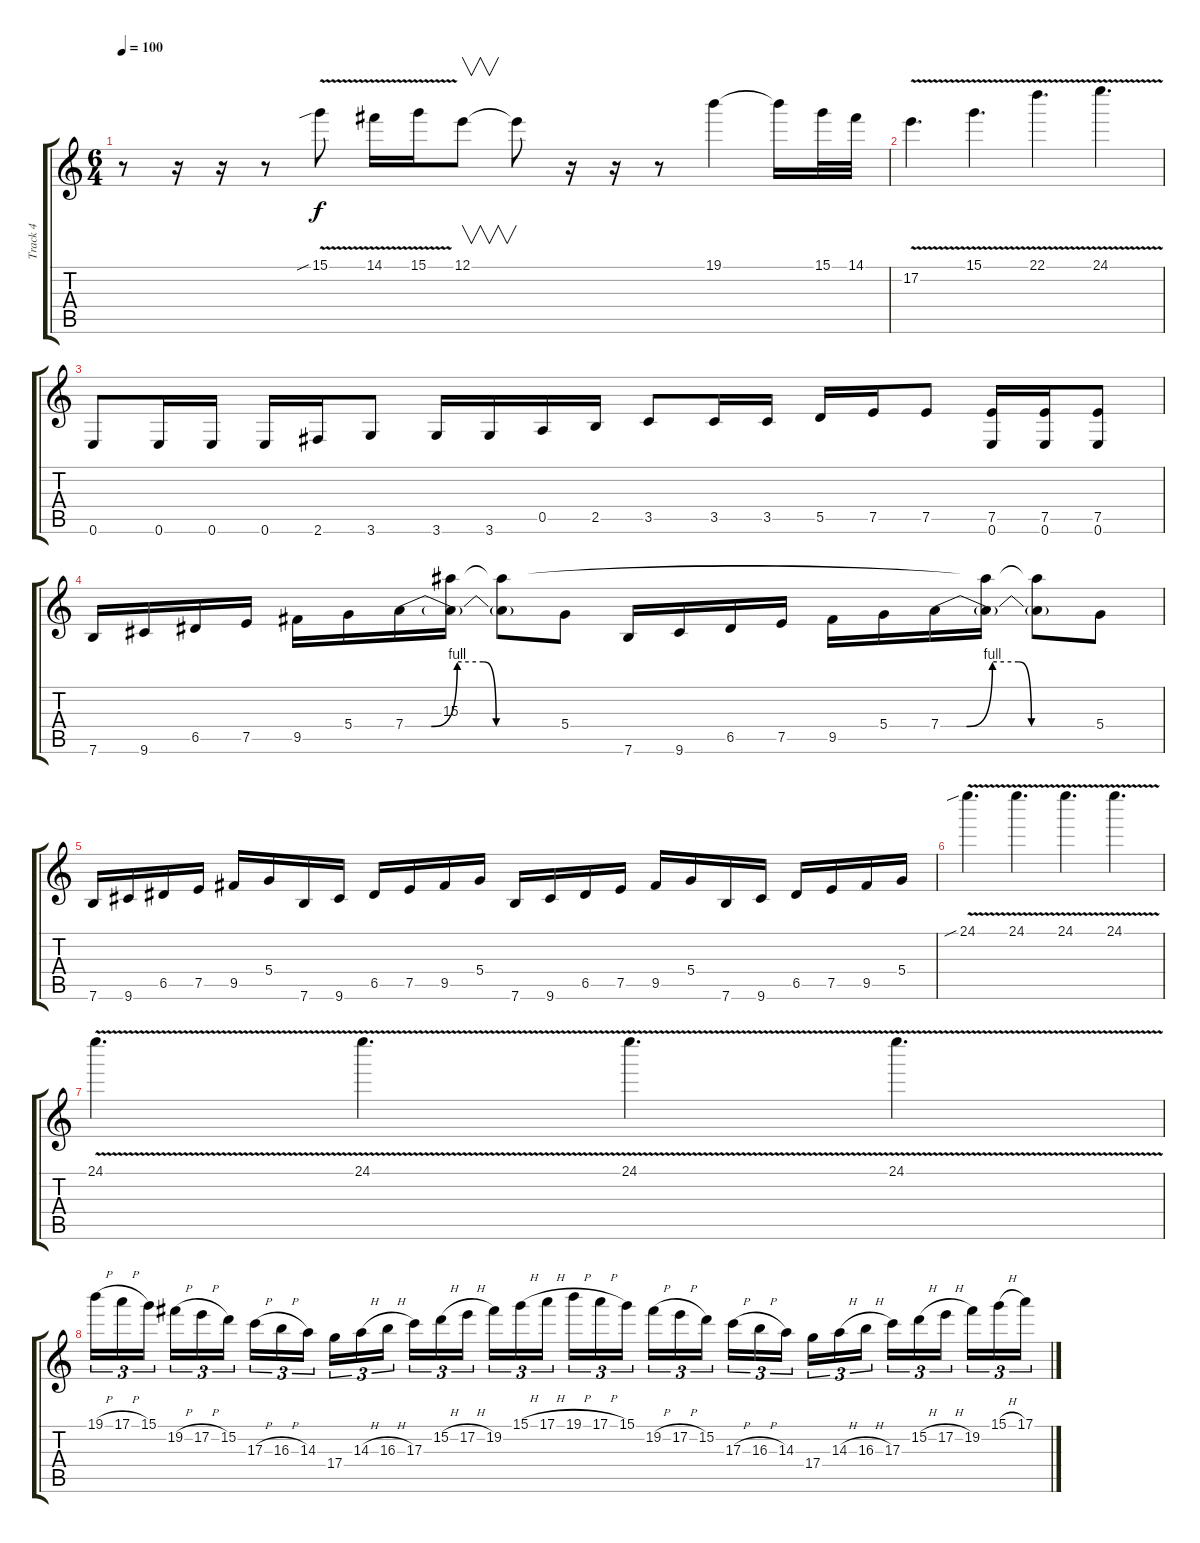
\track ("Track 4" "Track 4") {instrument distortionguitar}
\staff {score tabs}
\tuning (E4 B3 G3 D3 A2 E2) {hide}
\ts (6 4)
\tempo 100
\clef g2
\ks c
r.8{dy f} r.16 r.16 r.8 15.1{v sib}.8 14.1{v}.16 15.1{v}.16 12.1.8{v} 12.1{t}.8 r.16 r.16 r.8 19.1.4 19.1{t}.16 15.1.32 14.1.32 |
17.2{v}.4{d} 15.1{v}.4{d} 22.1{v}.4{d} 24.1{v}.4{d} |
0.6.8 0.6.16 0.6.16 0.6.16 2.6.16 3.6.8 3.6.16 3.6.16 0.5.16 2.5.16 3.5.8 3.5.16 3.5.16 5.5.16 7.5.16 7.5.8 (7.5 0.6).16 (7.5 0.6).16 (7.5 0.6).8 |
7.6.16 9.6.16 6.5.16 7.5.16 9.5.16 5.4.16 7.4{be (custom 0 0 10 0 20 4 30 4 35 0 60 0)}.16 (15.3 7.4{t}).16 (15.3{t} 7.4{t}).8 5.4.8 7.6.16 9.6.16 6.5.16 7.5.16 9.5.16 5.4.16 7.4{be (custom 0 0 10 0 20 4 30 4 35 0 60 0)}.16 (15.3{t} 7.4{t}).16 (15.3{t} 7.4{t}).8 5.4.8 |
7.6.16 9.6.16 6.5.16 7.5.16 9.5.16 5.4.16 7.6.16 9.6.16 6.5.16 7.5.16 9.5.16 5.4.16 7.6.16 9.6.16 6.5.16 7.5.16 9.5.16 5.4.16 7.6.16 9.6.16 6.5.16 7.5.16 9.5.16 5.4.16 |
24.1{v sib}.4{d} 24.1{v}.4{d} 24.1{v}.4{d} 24.1{v}.4{d} |
24.1{v}.4{d} 24.1{v}.4{d} 24.1{v}.4{d} 24.1{v}.4{d} |
19.1{h}.16{tu (3 2)} 17.1{h}.16{tu (3 2)} 15.1.16{tu (3 2) beam splitsecondary} 19.2{h}.16{tu (3 2)} 17.2{h}.16{tu (3 2)} 15.2.16{tu (3 2) beam splitsecondary} 17.3{h}.16{tu (3 2)} 16.3{h}.16{tu (3 2)} 14.3.16{tu (3 2) beam splitsecondary} 17.4.16{tu (3 2)} 14.3{h}.16{tu (3 2)} 16.3{h}.16{tu (3 2) beam splitsecondary} 17.3.16{tu (3 2)} 15.2{h}.16{tu (3 2)} 17.2{h}.16{tu (3 2) beam splitsecondary} 19.2.16{tu (3 2)} 15.1{h}.16{tu (3 2)} 17.1{h}.16{tu (3 2)} 19.1{h}.16{tu (3 2)} 17.1{h}.16{tu (3 2)} 15.1.16{tu (3 2) beam splitsecondary} 19.2{h}.16{tu (3 2)} 17.2{h}.16{tu (3 2)} 15.2.16{tu (3 2) beam splitsecondary} 17.3{h}.16{tu (3 2)} 16.3{h}.16{tu (3 2)} 14.3.16{tu (3 2) beam splitsecondary} 17.4.16{tu (3 2)} 14.3{h}.16{tu (3 2)} 16.3{h}.16{tu (3 2) beam splitsecondary} 17.3.16{tu (3 2)} 15.2{h}.16{tu (3 2)} 17.2{h}.16{tu (3 2) beam splitsecondary} 19.2.16{tu (3 2)} 15.1{h}.16{tu (3 2)} 17.1.16{tu (3 2)}
